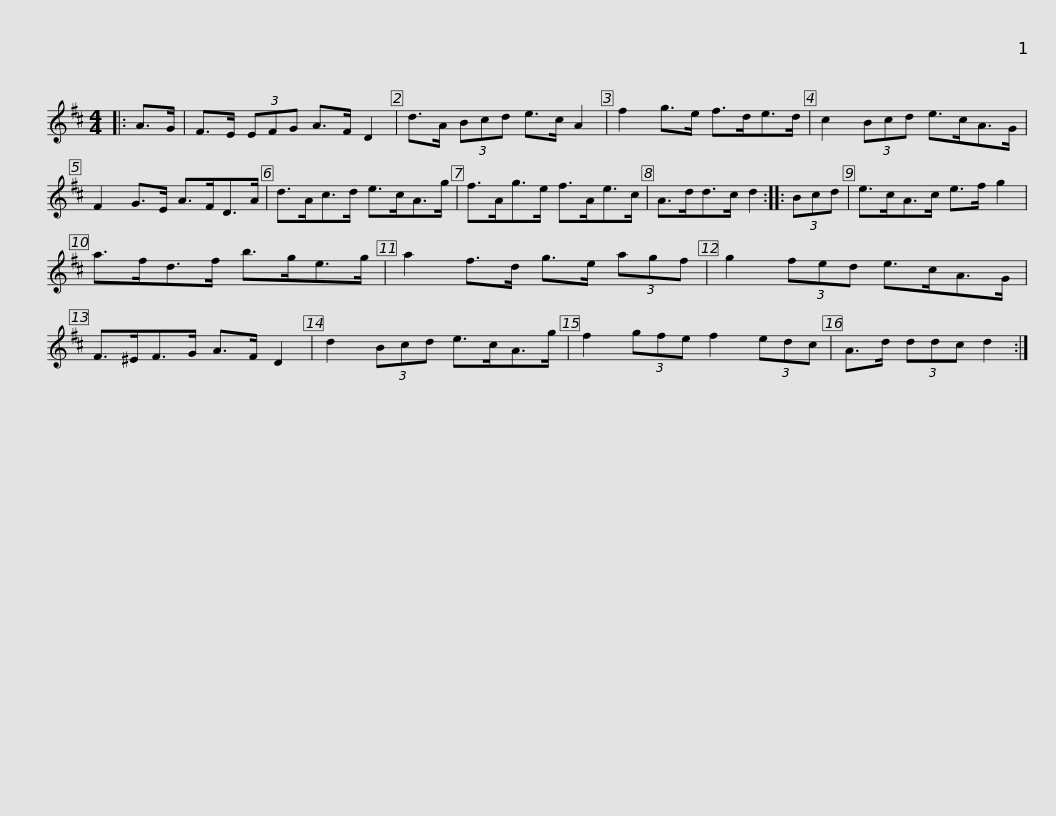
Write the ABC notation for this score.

X:1
L:1/8
M:4/4
I:linebreak $
K:D
V:1 treble
V:1
|: A>G | F>E (3EFG A>F D2 | d>A (3Bcd e>c A2 | f2 g>e f>de>d | c2 (3Bcd e>cA>G |$ %5
 F2 G>E A>FD>A | d>Ac>d e>cA>g | f>Ag>e f>Ae>c | A>dd>c d2 :: (3Bcd |$ %10
 e>cA>c e>f g2 | a>fd>f b>ge>g | a2 f>d g>e (3agf | g2 (3fed e>cA>G | F>^EF>G A>F D2 |$ %15
 d2 (3Bcd e>cA>g | f2 (3gfe f2 (3edc | A>d (3ddc d2 :| %18
